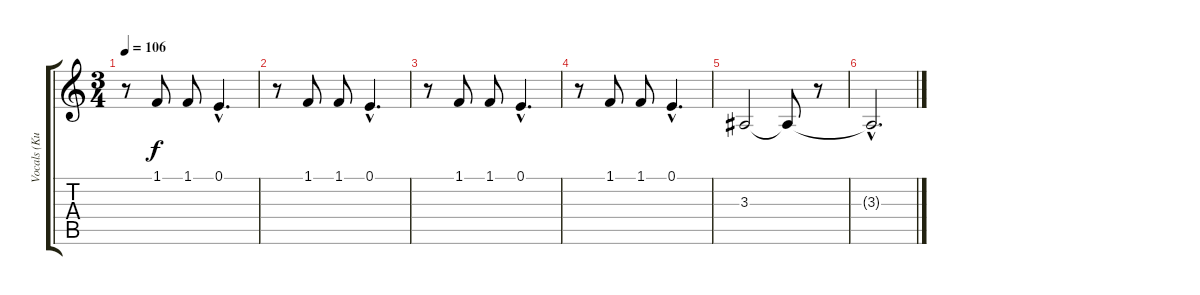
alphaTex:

\track ("Vocals (Kurt)" "Vocals (Ku") {instrument brightacousticpiano}
\staff {score tabs}
\tuning (E4 B3 G3 D3 A2 E2) {hide}
\ts (3 4)
\tempo 106
\clef g2
\ks c
r.8{dy f} 1.1.8 1.1.8 0.1{hac}.4{d} |
r.8 1.1.8 1.1.8 0.1{hac}.4{d} |
r.8 1.1.8 1.1.8 0.1{hac}.4{d} |
r.8 1.1.8 1.1.8 0.1{hac}.4{d} |
3.3.2 3.3{t}.8 r.8 |
3.3{hac t}.2{d}
